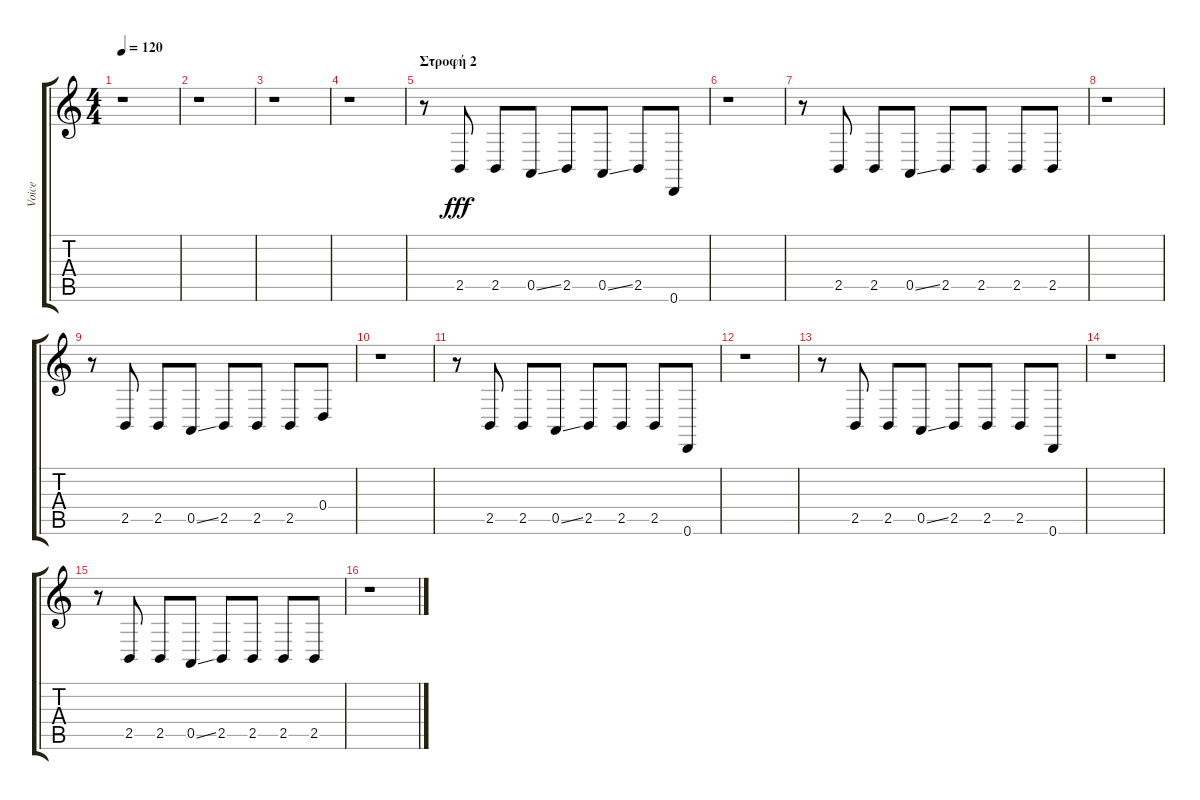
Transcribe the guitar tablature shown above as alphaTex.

\track ("Voice" "Voice") {instrument lead1square}
\staff {score tabs}
\tuning (E4 B3 G3 D3 A2 D2) {hide}
\ts (4 4)
\tempo 120
\clef g2
\ks c
r.1{dy f} |
r.1 |
r.1 |
r.1 |
\section ("" "Στροφή 2")
r.8 2.5.8{dy fff} 2.5.8 0.5{ss}.8 2.5.8 0.5{ss}.8 2.5.8 0.6.8 |
r.1 |
r.8 2.5.8 2.5.8 0.5{ss}.8 2.5.8 2.5.8 2.5.8 2.5.8 |
r.1 |
r.8 2.5.8 2.5.8 0.5{ss}.8 2.5.8 2.5.8 2.5.8 0.4.8 |
r.1 |
r.8 2.5.8 2.5.8 0.5{ss}.8 2.5.8 2.5.8 2.5.8 0.6.8 |
r.1 |
r.8 2.5.8 2.5.8 0.5{ss}.8 2.5.8 2.5.8 2.5.8 0.6.8 |
r.1 |
r.8 2.5.8 2.5.8 0.5{ss}.8 2.5.8 2.5.8 2.5.8 2.5.8 |
r.1
